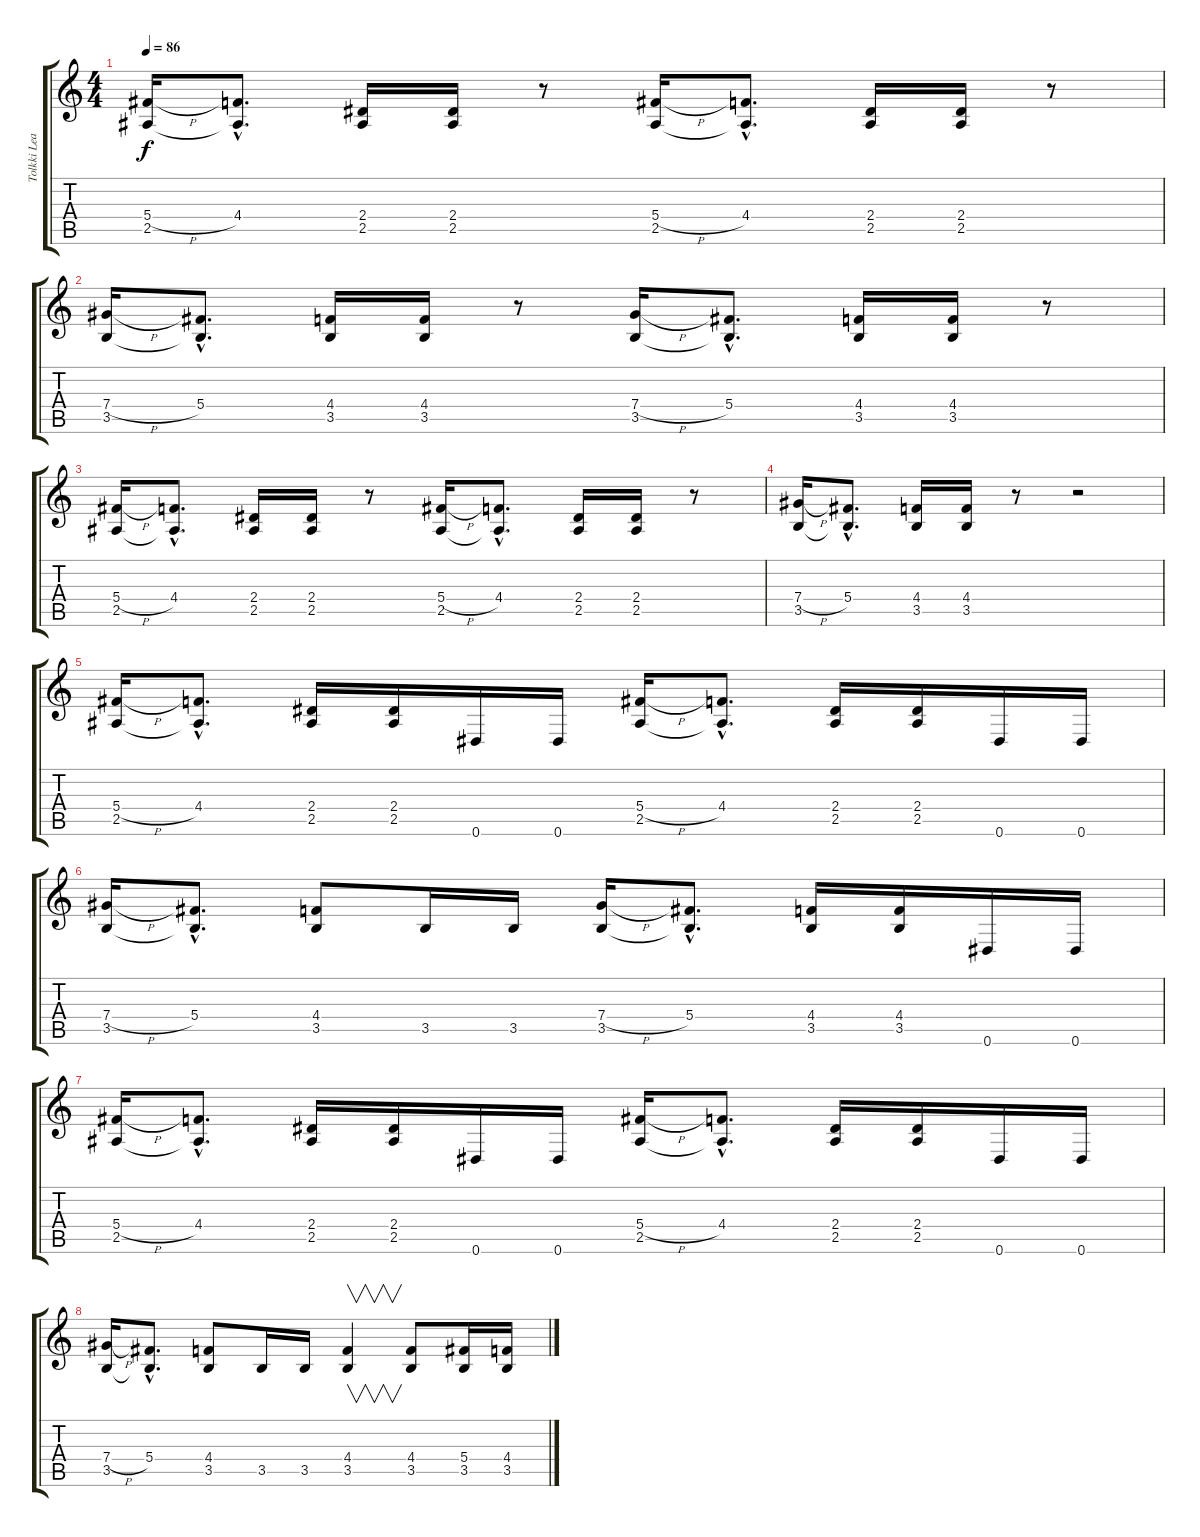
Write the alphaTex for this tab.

\track ("Tolkki Lead" "Tolkki Lea") {instrument overdrivenguitar}
\staff {score tabs}
\tuning (Eb4 Bb3 Gb3 Db3 Ab2 Eb2) {hide}
\ts (4 4)
\tempo 86
\clef g2
\ks c
(5.4{h} 2.5).16{dy f instrument overdrivenguitar} (4.4{hac} 2.5{hac t}).8{d} (2.4 2.5).16 (2.4 2.5).16 r.8 (5.4{h} 2.5).16 (4.4{hac} 2.5{hac t}).8{d} (2.4 2.5).16 (2.4 2.5).16 r.8 |
(7.4{h} 3.5).16 (5.4{hac} 3.5{hac t}).8{d} (4.4 3.5).16 (4.4 3.5).16 r.8 (7.4{h} 3.5).16 (5.4{hac} 3.5{hac t}).8{d} (4.4 3.5).16 (4.4 3.5).16 r.8 |
(5.4{h} 2.5).16 (4.4{hac} 2.5{hac t}).8{d} (2.4 2.5).16 (2.4 2.5).16 r.8 (5.4{h} 2.5).16 (4.4{hac} 2.5{hac t}).8{d} (2.4 2.5).16 (2.4 2.5).16 r.8 |
(7.4{h} 3.5).16 (5.4{hac} 3.5{hac t}).8{d} (4.4 3.5).16 (4.4 3.5).16 r.8 r.2 |
(5.4{h} 2.5).16 (4.4{hac} 2.5{hac t}).8{d} (2.4 2.5).16 (2.4 2.5).16 0.6.16 0.6.16 (5.4{h} 2.5).16 (4.4{hac} 2.5{hac t}).8{d} (2.4 2.5).16 (2.4 2.5).16 0.6.16 0.6.16 |
(7.4{h} 3.5).16 (5.4{hac} 3.5{hac t}).8{d} (4.4 3.5).8 3.5.16 3.5.16 (7.4{h} 3.5).16 (5.4{hac} 3.5{hac t}).8{d} (4.4 3.5).16 (4.4 3.5).16 0.6.16 0.6.16 |
(5.4{h} 2.5).16 (4.4{hac} 2.5{hac t}).8{d} (2.4 2.5).16 (2.4 2.5).16 0.6.16 0.6.16 (5.4{h} 2.5).16 (4.4{hac} 2.5{hac t}).8{d} (2.4 2.5).16 (2.4 2.5).16 0.6.16 0.6.16 |
(7.4{h} 3.5).16 (5.4{hac} 3.5{hac t}).8{d} (4.4 3.5).8 3.5.16 3.5.16 (4.4 3.5).4{v} (4.4 3.5).8 (5.4 3.5).16 (4.4 3.5).16
